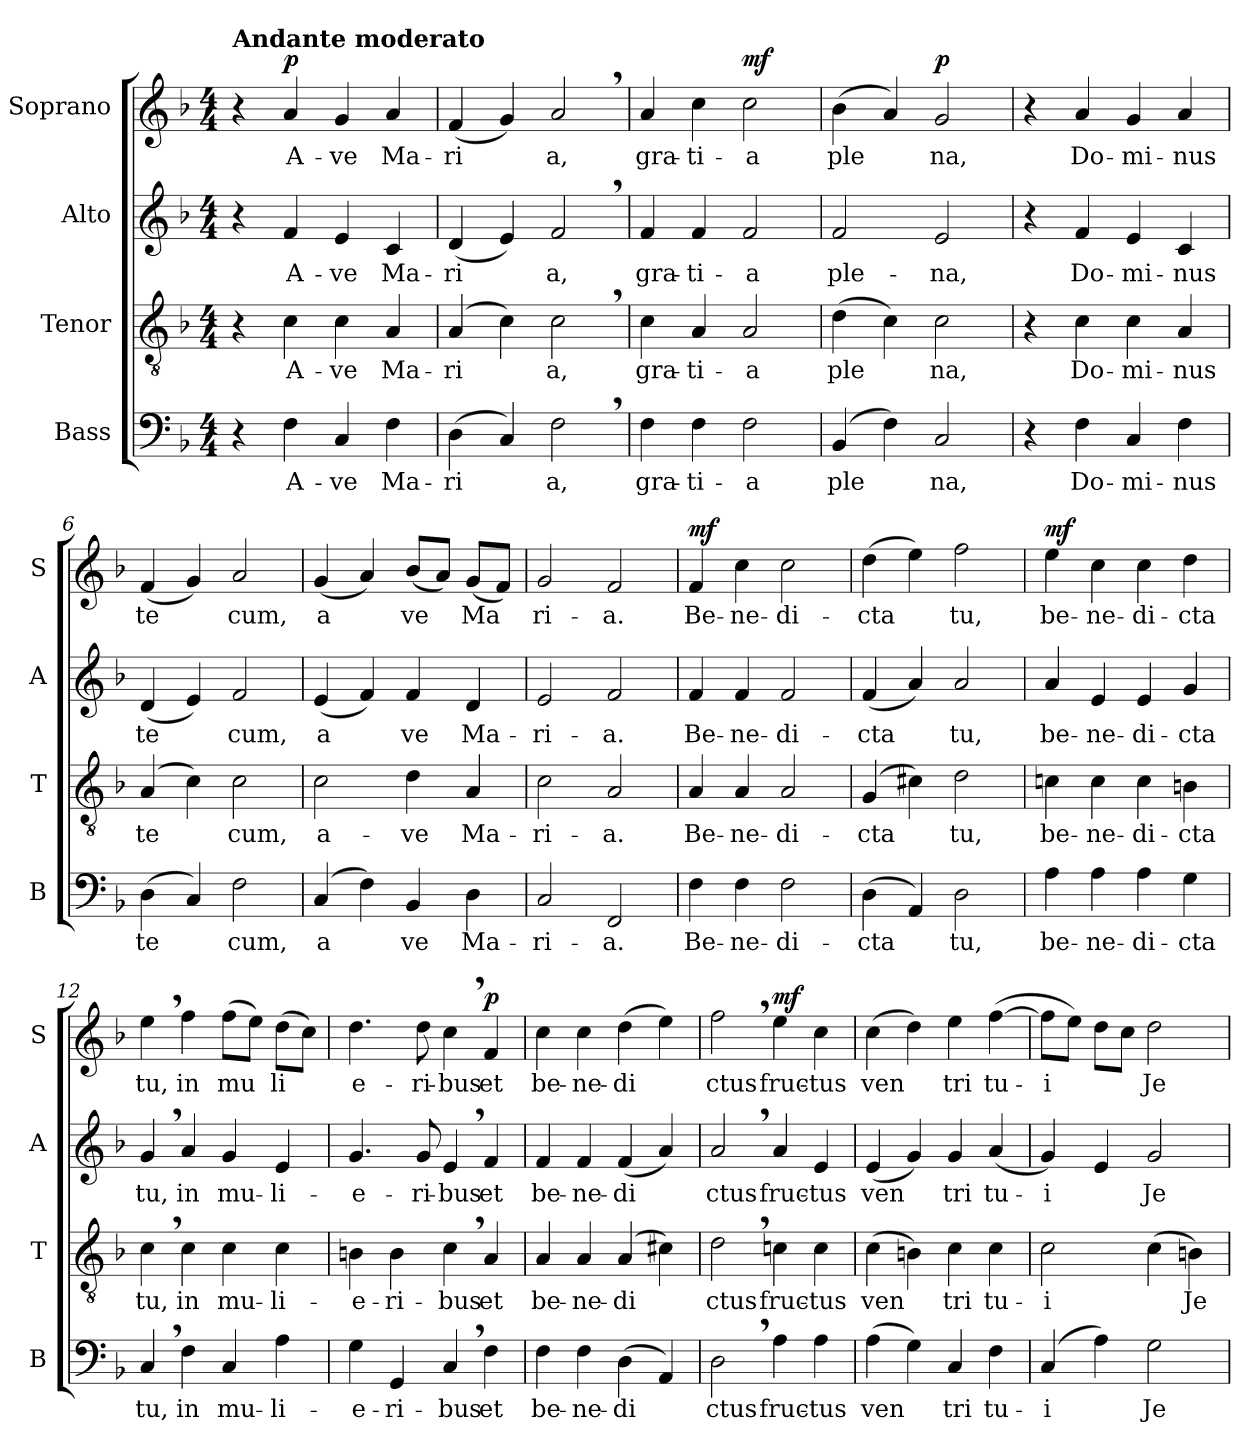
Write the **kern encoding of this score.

**kern	**text	**kern	**text	**kern	**text	**kern	**text	**dynam
*part4	*part4	*part3	*part3	*part2	*part2	*part1	*part1	*part1
*staff4	*staff4	*staff3	*staff3	*staff2	*staff2	*staff1	*staff1	*staff1
*I"Bass	*	*I"Tenor	*	*I"Alto	*	*I"Soprano	*	*
*I'B	*	*I'T	*	*I'A	*	*I'S	*	*
*clefF4	*	*clefGv2	*	*clefG2	*	*clefG2	*	*
*k[b-]	*	*k[b-]	*	*k[b-]	*	*k[b-]	*	*
*F:	*	*F:	*	*F:	*	*F:	*	*
*M4/4	*	*M4/4	*	*M4/4	*	*M4/4	*	*
*MM110	*	*MM110	*	*MM110	*	*MM110	*	*
=1	=1	=1	=1	=1	=1	=1	=1	=1
!	!	!	!	!	!	!LO:TX:a:B:t=Andante moderato	!	!
4r	.	4r	.	4r	.	4r	.	.
!	!LO:LY:b	!	!LO:LY:b	!	!LO:LY:b	!	!LO:LY:b	!LO:DY:b
4F\	A-	4c\	A-	4f/	A-	4a/	A-	p
!	!LO:LY:b	!	!LO:LY:b	!	!LO:LY:b	!	!LO:LY:b	!
4C/	-ve	4c\	-ve	4e/	-ve	4g/	-ve	.
!	!LO:LY:b	!	!LO:LY:b	!	!LO:LY:b	!	!LO:LY:b	!
4F\	Ma-	4A/	Ma-	4c/	Ma-	4a/	Ma-	.
=2	=2	=2	=2	=2	=2	=2	=2	=2
!	!LO:LY:b	!	!LO:LY:b	!	!LO:LY:b	!	!LO:LY:b	!
(>4D\	-ri	(>4A/	-ri	(<4d/	-ri	(<4f/	-ri	.
4C/)	.	4c\)	.	4e/)	.	4g/)	.	.
!	!LO:LY:b	!	!LO:LY:b	!	!LO:LY:b	!	!LO:LY:b	!
2F,\	a,	2c,\	a,	2f,/	a,	2a,/	a,	.
=3	=3	=3	=3	=3	=3	=3	=3	=3
!	!LO:LY:b	!	!LO:LY:b	!	!LO:LY:b	!	!LO:LY:b	!
4F\	gra-	4c\	gra-	4f/	gra-	4a/	gra-	.
!	!LO:LY:b	!	!LO:LY:b	!	!LO:LY:b	!	!LO:LY:b	!
4F\	-ti-	4A/	-ti-	4f/	-ti-	4cc\	-ti-	.
!	!LO:LY:b	!	!LO:LY:b	!	!LO:LY:b	!	!LO:LY:b	!LO:DY:b
2F\	-a	2A/	-a	2f/	-a	2cc\	-a	mf
=4	=4	=4	=4	=4	=4	=4	=4	=4
!	!LO:LY:b	!	!LO:LY:b	!	!LO:LY:b	!	!LO:LY:b	!
(>4BB-/	ple	(>4d\	ple	2f/	ple-	(>4b-\	ple	.
4F\)	.	4c\)	.	.	.	4a/)	.	.
!	!LO:LY:b	!	!LO:LY:b	!	!LO:LY:b	!	!LO:LY:b	!LO:DY:b
2C/	na,	2c\	na,	2e/	-na,	2g/	na,	p
=5	=5	=5	=5	=5	=5	=5	=5	=5
4r	.	4r	.	4r	.	4r	.	.
!	!LO:LY:b	!	!LO:LY:b	!	!LO:LY:b	!	!LO:LY:b	!
4F\	Do-	4c\	Do-	4f/	Do-	4a/	Do-	.
!	!LO:LY:b	!	!LO:LY:b	!	!LO:LY:b	!	!LO:LY:b	!
4C/	-mi-	4c\	-mi-	4e/	-mi-	4g/	-mi-	.
!	!LO:LY:b	!	!LO:LY:b	!	!LO:LY:b	!	!LO:LY:b	!
4F\	-nus	4A/	-nus	4c/	-nus	4a/	-nus	.
=6	=6	=6	=6	=6	=6	=6	=6	=6
!	!LO:LY:b	!	!LO:LY:b	!	!LO:LY:b	!	!LO:LY:b	!
(>4D\	te	(>4A/	te	(<4d/	te	(<4f/	te	.
4C/)	.	4c\)	.	4e/)	.	4g/)	.	.
!	!LO:LY:b	!	!LO:LY:b	!	!LO:LY:b	!	!LO:LY:b	!
2F\	cum,	2c\	cum,	2f/	cum,	2a/	cum,	.
=7	=7	=7	=7	=7	=7	=7	=7	=7
!	!LO:LY:b	!	!LO:LY:b	!	!LO:LY:b	!	!LO:LY:b	!
(>4C/	a	2c\	a-	(<4e/	a	(<4g/	a	.
4F\)	.	.	.	4f/)	.	4a/)	.	.
!	!LO:LY:b	!	!LO:LY:b	!	!LO:LY:b	!	!LO:LY:b	!
4BB-/	ve	4d\	-ve	4f/	ve	(<8b-/L	ve	.
.	.	.	.	.	.	8a/J)	.	.
!	!LO:LY:b	!	!LO:LY:b	!	!LO:LY:b	!	!LO:LY:b	!
4D\	Ma-	4A/	Ma-	4d/	Ma-	(<8g/L	Ma	.
.	.	.	.	.	.	8f/J)	.	.
=8	=8	=8	=8	=8	=8	=8	=8	=8
!	!LO:LY:b	!	!LO:LY:b	!	!LO:LY:b	!	!LO:LY:b	!
2C/	-ri-	2c\	-ri-	2e/	-ri-	2g/	ri-	.
!	!LO:LY:b	!	!LO:LY:b	!	!LO:LY:b	!	!LO:LY:b	!
2FF/	-a.	2A/	-a.	2f/	-a.	2f/	-a.	.
!!LO:LB:g=z
=9	=9	=9	=9	=9	=9	=9	=9	=9
!	!LO:LY:b	!	!LO:LY:b	!	!LO:LY:b	!	!LO:LY:b	!LO:DY:b
4F\	Be-	4A/	Be-	4f/	Be-	4f/	Be-	mf
!	!LO:LY:b	!	!LO:LY:b	!	!LO:LY:b	!	!LO:LY:b	!
4F\	-ne-	4A/	-ne-	4f/	-ne-	4cc\	-ne-	.
!	!LO:LY:b	!	!LO:LY:b	!	!LO:LY:b	!	!LO:LY:b	!
2F\	-di-	2A/	-di-	2f/	-di-	2cc\	-di-	.
=10	=10	=10	=10	=10	=10	=10	=10	=10
!	!LO:LY:b	!	!LO:LY:b	!	!LO:LY:b	!	!LO:LY:b	!
(>4D\	-cta	(>4G/	-cta	(<4f/	-cta	(>4dd\	-cta	.
4AA/)	.	4c#X\)	.	4a/)	.	4ee\)	.	.
!	!LO:LY:b	!	!LO:LY:b	!	!LO:LY:b	!	!LO:LY:b	!
2D\	tu,	2d\	tu,	2a/	tu,	2ff\	tu,	.
=11	=11	=11	=11	=11	=11	=11	=11	=11
!	!LO:LY:b	!	!LO:LY:b	!	!LO:LY:b	!	!LO:LY:b	!LO:DY:b
4A\	be-	4cn\	be-	4a/	be-	4ee\	be-	mf
!	!LO:LY:b	!	!LO:LY:b	!	!LO:LY:b	!	!LO:LY:b	!
4A\	-ne-	4c\	-ne-	4e/	-ne-	4cc\	-ne-	.
!	!LO:LY:b	!	!LO:LY:b	!	!LO:LY:b	!	!LO:LY:b	!
4A\	-di-	4c\	-di-	4e/	-di-	4cc\	-di-	.
!	!LO:LY:b	!	!LO:LY:b	!	!LO:LY:b	!	!LO:LY:b	!
4G\	-cta	4Bn\	-cta	4g/	-cta	4dd\	-cta	.
=12	=12	=12	=12	=12	=12	=12	=12	=12
!	!LO:LY:b	!	!LO:LY:b	!	!LO:LY:b	!	!LO:LY:b	!
4C,/	tu,	4c,\	tu,	4g,/	tu,	4ee,\	tu,	.
!	!LO:LY:b	!	!LO:LY:b	!	!LO:LY:b	!	!LO:LY:b	!
4F\	in	4c\	in	4a/	in	4ff\	in	.
!	!LO:LY:b	!	!LO:LY:b	!	!LO:LY:b	!	!LO:LY:b	!
4C/	mu-	4c\	mu-	4g/	mu-	(>8ff\L	mu	.
.	.	.	.	.	.	8ee\J)	.	.
!	!LO:LY:b	!	!LO:LY:b	!	!LO:LY:b	!	!LO:LY:b	!
4A\	-li-	4c\	-li-	4e/	-li-	(>8dd\L	li	.
.	.	.	.	.	.	8cc\J)	.	.
=13	=13	=13	=13	=13	=13	=13	=13	=13
!	!LO:LY:b	!	!LO:LY:b	!	!LO:LY:b	!	!LO:LY:b	!
4G\	-e-	4Bn\	-e-	4.g/	-e-	4.dd\	e-	.
!	!LO:LY:b	!	!LO:LY:b	!	!	!	!	!
4GG/	-ri-	4B\	-ri-	.	.	.	.	.
!	!	!	!	!	!LO:LY:b	!	!LO:LY:b	!
.	.	.	.	8g/	-ri-	8dd\	-ri-	.
!	!LO:LY:b	!	!LO:LY:b	!	!LO:LY:b	!	!LO:LY:b	!
4C,/	-bus	4c,\	-bus	4e,/	-bus	4cc,\	-bus	.
!	!LO:LY:b	!	!LO:LY:b	!	!LO:LY:b	!	!LO:LY:b	!LO:DY:b
4F\	et	4A/	et	4f/	et	4f/	et	p
=14	=14	=14	=14	=14	=14	=14	=14	=14
!	!LO:LY:b	!	!LO:LY:b	!	!LO:LY:b	!	!LO:LY:b	!
4F\	be-	4A/	be-	4f/	be-	4cc\	be-	.
!	!LO:LY:b	!	!LO:LY:b	!	!LO:LY:b	!	!LO:LY:b	!
4F\	-ne-	4A/	-ne-	4f/	-ne-	4cc\	-ne-	.
!	!LO:LY:b	!	!LO:LY:b	!	!LO:LY:b	!	!LO:LY:b	!
(>4D\	-di	(>4A/	-di	(<4f/	-di	(>4dd\	-di	.
4AA/)	.	4c#X\)	.	4a/)	.	4ee\)	.	.
=15	=15	=15	=15	=15	=15	=15	=15	=15
!	!LO:LY:b	!	!LO:LY:b	!	!LO:LY:b	!	!LO:LY:b	!
2D,\	ctus	2d,\	ctus	2a,/	ctus	2ff,\	ctus	.
!	!LO:LY:b	!	!LO:LY:b	!	!LO:LY:b	!	!LO:LY:b	!LO:DY:b
4A\	fruc-	4cn\	fruc-	4a/	fruc-	4ee\	fruc-	mf
!	!LO:LY:b	!	!LO:LY:b	!	!LO:LY:b	!	!LO:LY:b	!
4A\	-tus	4c\	-tus	4e/	-tus	4cc\	-tus	.
!!LO:PB:g=z
=16	=16	=16	=16	=16	=16	=16	=16	=16
!	!LO:LY:b	!	!LO:LY:b	!	!LO:LY:b	!	!LO:LY:b	!
(>4A\	ven	(>4c\	ven	(<4e/	ven	(>4cc\	ven	.
4G\)	.	4Bn\)	.	4g/)	.	4dd\)	.	.
!	!LO:LY:b	!	!LO:LY:b	!	!LO:LY:b	!	!LO:LY:b	!
4C/	tri	4c\	tri	4g/	tri	4ee\	tri	.
!	!LO:LY:b	!	!LO:LY:b	!	!LO:LY:b	!	!LO:LY:b	!
4F\	tu-	4c\	tu-	(<4a/	tu-	(>[4ff\	tu-	.
=17	=17	=17	=17	=17	=17	=17	=17	=17
!	!LO:LY:b	!	!LO:LY:b	!	!LO:LY:b	!	!LO:LY:b	!
(>4C/	-i	2c\	-i	4g/)	-i	8ff\L]	-i	.
.	.	.	.	.	.	8ee\J)	.	.
4A\)	.	.	.	4e/	.	8dd\L	.	.
.	.	.	.	.	.	8cc\J	.	.
!	!LO:LY:b	!	!	!	!LO:LY:b	!	!LO:LY:b	!
2G\	Je-	(>4c\	.	2g/	Je-	2dd\	Je-	.
!	!	!	!LO:LY:b	!	!	!	!	!
.	.	4Bn\)	Je-	.	.	.	.	.
=	=	=	=	=	=	=	=	=
*-	*-	*-	*-	*-	*-	*-	*-	*-
